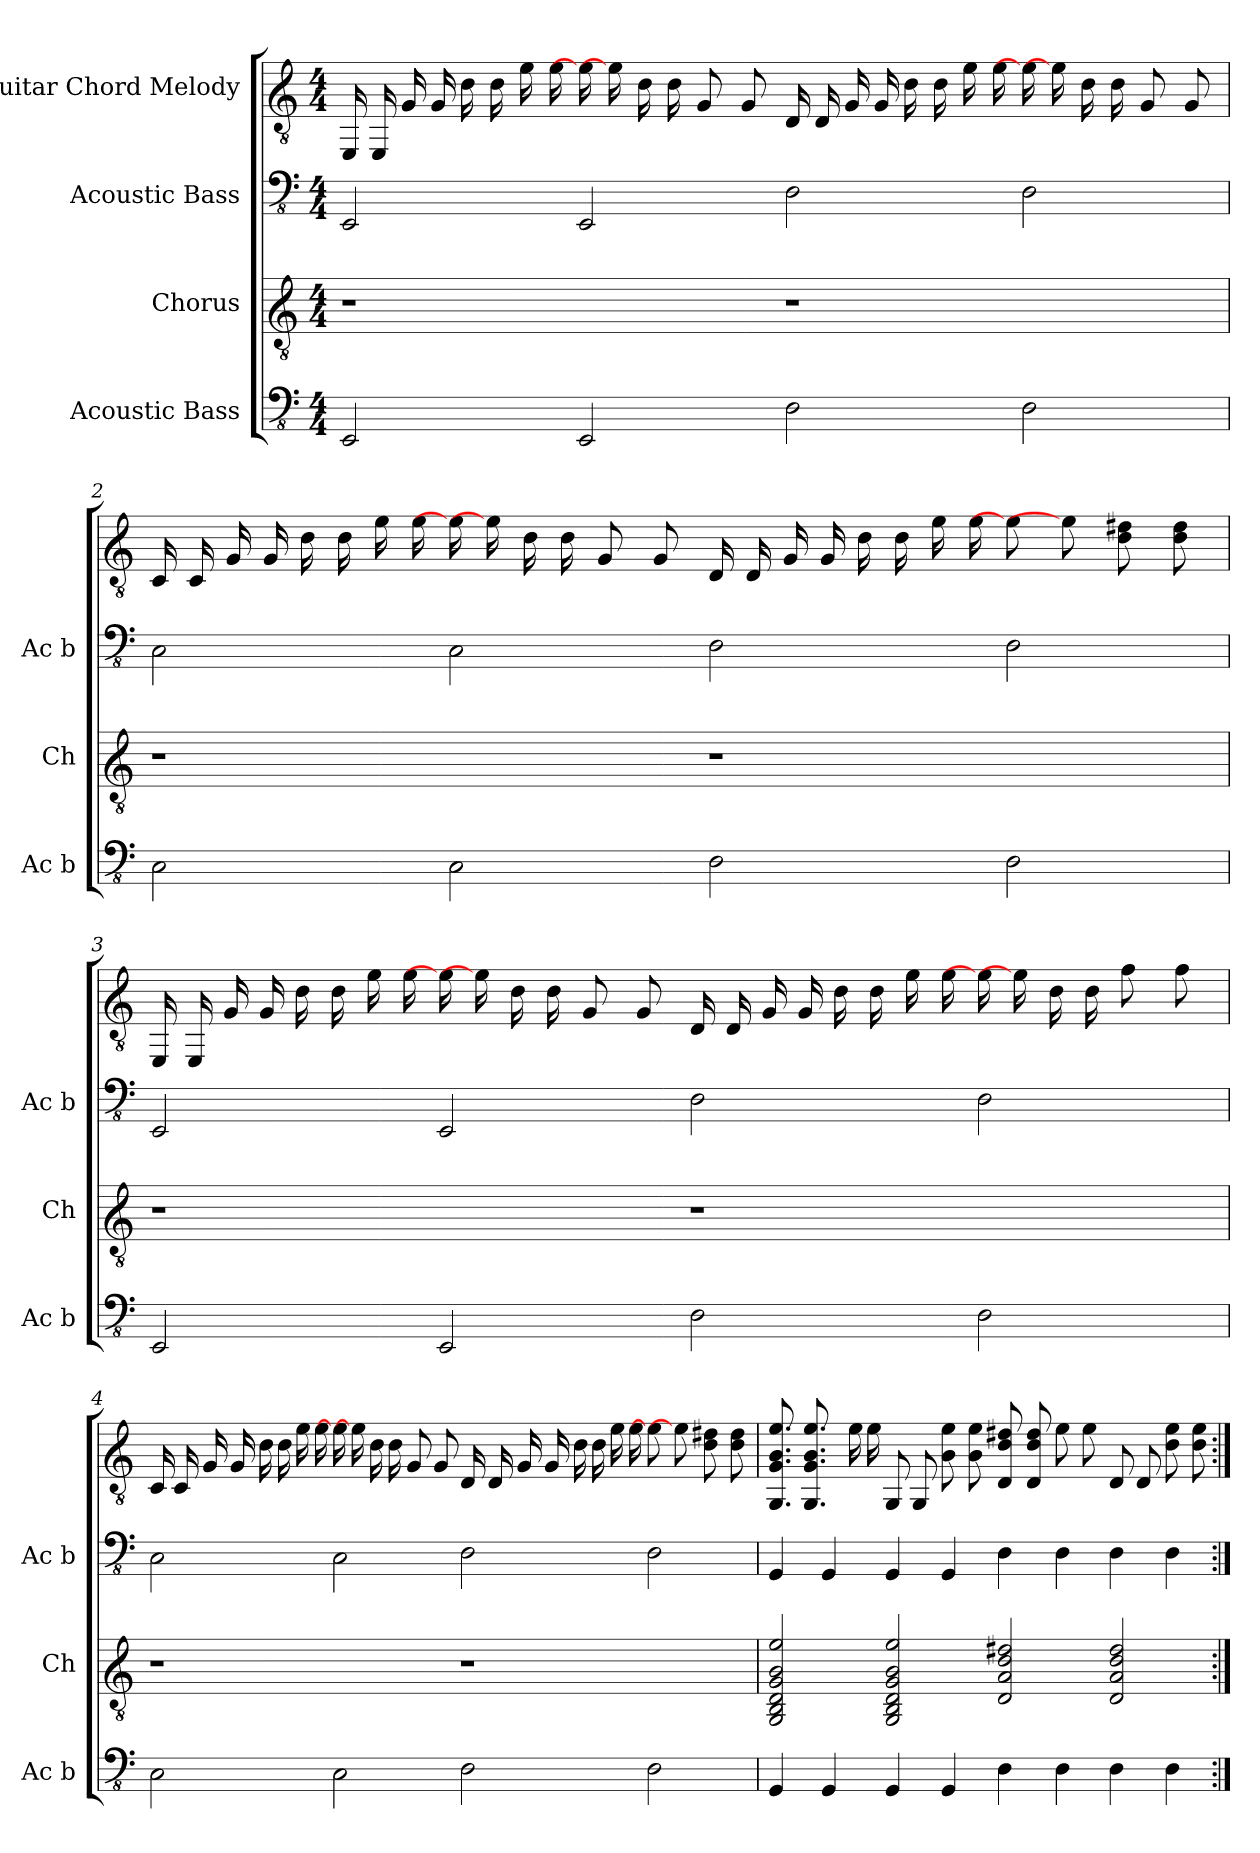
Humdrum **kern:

**kern	**kern	**kern	**kern
*part4	*part3	*part2	*part1
*staff4	*staff3	*staff2	*staff1
*I"Acoustic Bass	*I"Chorus	*I"Acoustic Bass	*I"Guitar Chord Melody
*I'Ac b	*I'Ch	*I'Ac b	*
*stria4	*stria6	*stria4	*stria6
*clefFv4	*clefGv2	*clefFv4	*clefGv2
*k[]	*k[]	*k[]	*k[]
*M4/4	*M4/4	*M4/4	*M4/4
*MM68	*MM68	*MM68	*MM68
=1	=1	=1	=1
2EEE	1r	2EEE	16EE
.	.	.	16EE
.	.	.	16G
.	.	.	16G
.	.	.	16d
.	.	.	16d
.	.	.	16g
.	.	.	16g
2EEE	.	2EEE	16g]
.	.	.	16g]
.	.	.	16d
.	.	.	16d
.	.	.	8G
.	.	.	8G
2DD	1r	2DD	16D
.	.	.	16D
.	.	.	16G
.	.	.	16G
.	.	.	16d
.	.	.	16d
.	.	.	16g
.	.	.	16g
2DD	.	2DD	16g]
.	.	.	16g]
.	.	.	16d
.	.	.	16d
.	.	.	8G
.	.	.	8G
=2	=2	=2	=2
2CC	1r	2CC	16C
.	.	.	16C
.	.	.	16G
.	.	.	16G
.	.	.	16d
.	.	.	16d
.	.	.	16g
.	.	.	16g
2CC	.	2CC	16g]
.	.	.	16g]
.	.	.	16d
.	.	.	16d
.	.	.	8G
.	.	.	8G
2DD	1r	2DD	16D
.	.	.	16D
.	.	.	16G
.	.	.	16G
.	.	.	16d
.	.	.	16d
.	.	.	16g
.	.	.	16g
2DD	.	2DD	8g]
.	.	.	8g]
.	.	.	8f# 8d
.	.	.	8f# 8d
=3	=3	=3	=3
2EEE	1r	2EEE	16EE
.	.	.	16EE
.	.	.	16G
.	.	.	16G
.	.	.	16d
.	.	.	16d
.	.	.	16g
.	.	.	16g
2EEE	.	2EEE	16g]
.	.	.	16g]
.	.	.	16d
.	.	.	16d
.	.	.	8G
.	.	.	8G
2DD	1r	2DD	16D
.	.	.	16D
.	.	.	16G
.	.	.	16G
.	.	.	16d
.	.	.	16d
.	.	.	16g
.	.	.	16g
2DD	.	2DD	16g]
.	.	.	16g]
.	.	.	16d
.	.	.	16d
.	.	.	8a
.	.	.	8a
=4	=4	=4	=4
2CC	1r	2CC	16C
.	.	.	16C
.	.	.	16G
.	.	.	16G
.	.	.	16d
.	.	.	16d
.	.	.	16g
.	.	.	16g
2CC	.	2CC	16g]
.	.	.	16g]
.	.	.	16d
.	.	.	16d
.	.	.	8G
.	.	.	8G
2DD	1r	2DD	16D
.	.	.	16D
.	.	.	16G
.	.	.	16G
.	.	.	16d
.	.	.	16d
.	.	.	16g
.	.	.	16g
2DD	.	2DD	8g]
.	.	.	8g]
.	.	.	8f# 8d
.	.	.	8f# 8d
=5	=5	=5	=5
4GGG	2g 2B 2G 2D 2BB 2GG	4GGG	8.g 8.B 8.G 8.GG
.	.	.	8.g 8.B 8.G 8.GG
4GGG	.	4GGG	.
.	.	.	16g
.	.	.	16g
4GGG	2g 2B 2G 2D 2BB 2GG	4GGG	8GG
.	.	.	8GG
4GGG	.	4GGG	8g 8B
.	.	.	8g 8B
4DD	2f# 2d 2A 2D	4DD	8f# 8d 8D
.	.	.	8f# 8d 8D
4DD	.	4DD	8g
.	.	.	8g
4DD	2f# 2d 2A 2D	4DD	8D
.	.	.	8D
4DD	.	4DD	8g 8d
.	.	.	8g 8d
=:|!	=:|!	=:|!	=:|!
*-	*-	*-	*-
